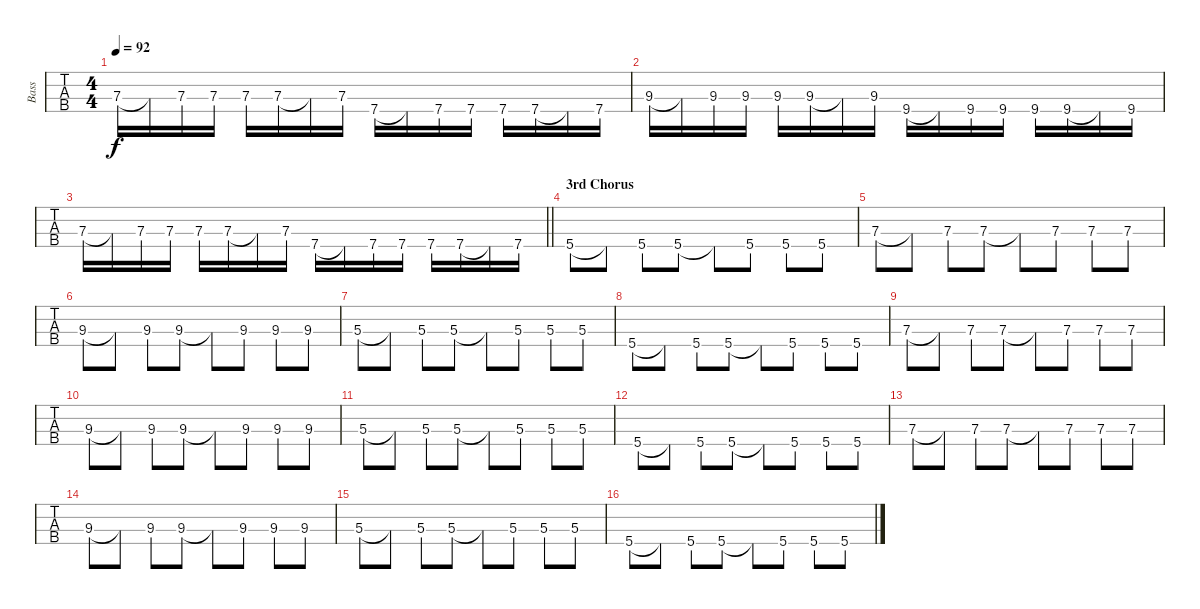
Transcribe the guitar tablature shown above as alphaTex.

\track ("Bass" "Bass") {instrument electricbasspick}
\staff {tabs}
\tuning (G2 D2 A1 E1) {hide}
\ts (4 4)
\tempo 92
\clef f4
\ks c
7.3.16{dy f} 7.3{t}.16 7.3.16 7.3.16 7.3.16 7.3.16 7.3{t}.16 7.3.16 7.4.16 7.4{t}.16 7.4.16 7.4.16 7.4.16 7.4.16 7.4{t}.16 7.4.16 |
9.3.16 9.3{t}.16 9.3.16 9.3.16 9.3.16 9.3.16 9.3{t}.16 9.3.16 9.4.16 9.4{t}.16 9.4.16 9.4.16 9.4.16 9.4.16 9.4{t}.16 9.4.16 |
\barLineRight lightlight
7.3.16 7.3{t}.16 7.3.16 7.3.16 7.3.16 7.3.16 7.3{t}.16 7.3.16 7.4.16 7.4{t}.16 7.4.16 7.4.16 7.4.16 7.4.16 7.4{t}.16 7.4.16 |
\section ("" "3rd Chorus")
5.4.8 5.4{t}.8 5.4.8 5.4.8 5.4{t}.8 5.4.8 5.4.8 5.4.8 |
7.3.8 7.3{t}.8 7.3.8 7.3.8 7.3{t}.8 7.3.8 7.3.8 7.3.8 |
9.3.8 9.3{t}.8 9.3.8 9.3.8 9.3{t}.8 9.3.8 9.3.8 9.3.8 |
5.3.8 5.3{t}.8 5.3.8 5.3.8 5.3{t}.8 5.3.8 5.3.8 5.3.8 |
5.4.8 5.4{t}.8 5.4.8 5.4.8 5.4{t}.8 5.4.8 5.4.8 5.4.8 |
7.3.8 7.3{t}.8 7.3.8 7.3.8 7.3{t}.8 7.3.8 7.3.8 7.3.8 |
9.3.8 9.3{t}.8 9.3.8 9.3.8 9.3{t}.8 9.3.8 9.3.8 9.3.8 |
5.3.8 5.3{t}.8 5.3.8 5.3.8 5.3{t}.8 5.3.8 5.3.8 5.3.8 |
5.4.8 5.4{t}.8 5.4.8 5.4.8 5.4{t}.8 5.4.8 5.4.8 5.4.8 |
7.3.8 7.3{t}.8 7.3.8 7.3.8 7.3{t}.8 7.3.8 7.3.8 7.3.8 |
9.3.8 9.3{t}.8 9.3.8 9.3.8 9.3{t}.8 9.3.8 9.3.8 9.3.8 |
5.3.8 5.3{t}.8 5.3.8 5.3.8 5.3{t}.8 5.3.8 5.3.8 5.3.8 |
5.4.8 5.4{t}.8 5.4.8 5.4.8 5.4{t}.8 5.4.8 5.4.8 5.4.8
